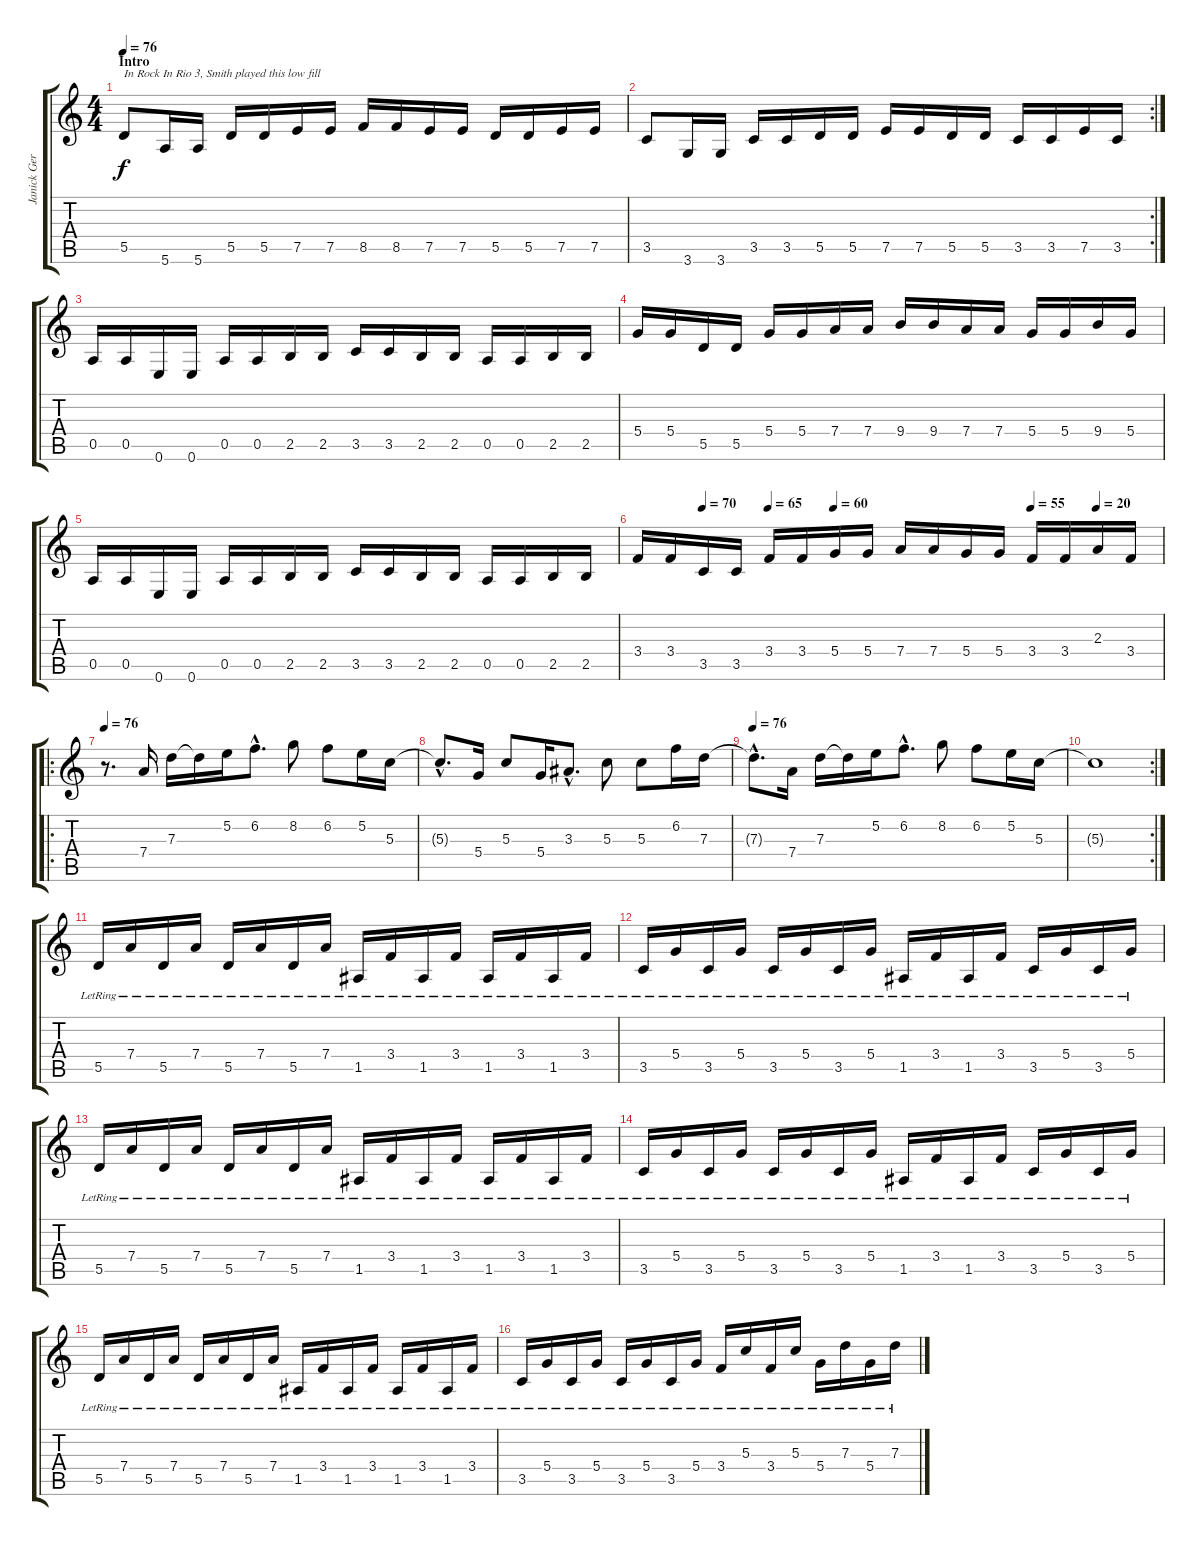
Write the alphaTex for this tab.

\track ("Janick Gers" "Janick Ger") {instrument overdrivenguitar}
\staff {score tabs}
\tuning (E4 B3 G3 D3 A2 E2) {hide}
\ts (4 4)
\section ("" "Intro")
\tempo 76
\clef g2
\ks c
5.5.8{txt "In Rock In Rio 3, Smith played this low fill" dy f instrument overdrivenguitar} 5.6.16 5.6.16 5.5.16 5.5.16 7.5.16 7.5.16 8.5.16 8.5.16 7.5.16 7.5.16 5.5.16 5.5.16 7.5.16 7.5.16 |
\rc 2
3.5.8 3.6.16 3.6.16 3.5.16 3.5.16 5.5.16 5.5.16 7.5.16 7.5.16 5.5.16 5.5.16 3.5.16 3.5.16 7.5.16 3.5.16 |
0.5.16 0.5.16 0.6.16 0.6.16 0.5.16 0.5.16 2.5.16 2.5.16 3.5.16 3.5.16 2.5.16 2.5.16 0.5.16 0.5.16 2.5.16 2.5.16 |
5.4.16 5.4.16 5.5.16 5.5.16 5.4.16 5.4.16 7.4.16 7.4.16 9.4.16 9.4.16 7.4.16 7.4.16 5.4.16 5.4.16 9.4.16 5.4.16 |
0.5.16 0.5.16 0.6.16 0.6.16 0.5.16 0.5.16 2.5.16 2.5.16 3.5.16 3.5.16 2.5.16 2.5.16 0.5.16 0.5.16 2.5.16 2.5.16 |
\tempo (70 0.125)
\tempo (65 0.25)
\tempo (60 0.375)
\tempo (55 0.75)
\tempo (20 0.875)
3.4.16 3.4.16 3.5.16 3.5.16 3.4.16 3.4.16 5.4.16 5.4.16 7.4.16 7.4.16 5.4.16 5.4.16 3.4.16 3.4.16 2.3.16 3.4.16 |
\ro
\tempo 76
r.8{d volume 13 instrument electricguitarjazz} 7.4.16 7.3.16 7.3{t}.16 5.2.16 6.2{hac}.8{d} 8.2.8 6.2.8 5.2.16 5.3.16 |
5.3{hac t}.8{d} 5.4.16 5.3.8 5.4.16 3.3{hac}.8{d} 5.3.8 5.3.8 6.2.16 7.3.16 |
\tempo 76
7.3{hac t}.8{d volume 13 instrument electricguitarjazz} 7.4.16 7.3.16 7.3{t}.16 5.2.16 6.2{hac}.8{d} 8.2.8 6.2.8 5.2.16 5.3.16 |
\rc 2
5.3{t}.1 |
5.5{lr}.16 7.4{lr}.16 5.5{lr}.16 7.4{lr}.16 5.5{lr}.16 7.4{lr}.16 5.5{lr}.16 7.4{lr}.16 1.5{lr}.16 3.4{lr}.16 1.5{lr}.16 3.4{lr}.16 1.5{lr}.16 3.4{lr}.16 1.5{lr}.16 3.4{lr}.16 |
3.5{lr}.16 5.4{lr}.16 3.5{lr}.16 5.4{lr}.16 3.5{lr}.16 5.4{lr}.16 3.5{lr}.16 5.4{lr}.16 1.5{lr}.16 3.4{lr}.16 1.5{lr}.16 3.4{lr}.16 3.5{lr}.16 5.4{lr}.16 3.5{lr}.16 5.4{lr}.16 |
5.5{lr}.16 7.4{lr}.16 5.5{lr}.16 7.4{lr}.16 5.5{lr}.16 7.4{lr}.16 5.5{lr}.16 7.4{lr}.16 1.5{lr}.16 3.4{lr}.16 1.5{lr}.16 3.4{lr}.16 1.5{lr}.16 3.4{lr}.16 1.5{lr}.16 3.4{lr}.16 |
3.5{lr}.16 5.4{lr}.16 3.5{lr}.16 5.4{lr}.16 3.5{lr}.16 5.4{lr}.16 3.5{lr}.16 5.4{lr}.16 1.5{lr}.16 3.4{lr}.16 1.5{lr}.16 3.4{lr}.16 3.5{lr}.16 5.4{lr}.16 3.5{lr}.16 5.4{lr}.16 |
5.5{lr}.16 7.4{lr}.16 5.5{lr}.16 7.4{lr}.16 5.5{lr}.16 7.4{lr}.16 5.5{lr}.16 7.4{lr}.16 1.5{lr}.16 3.4{lr}.16 1.5{lr}.16 3.4{lr}.16 1.5{lr}.16 3.4{lr}.16 1.5{lr}.16 3.4{lr}.16 |
3.5{lr}.16 5.4{lr}.16 3.5{lr}.16 5.4{lr}.16 3.5{lr}.16 5.4{lr}.16 3.5{lr}.16 5.4{lr}.16 3.4{lr}.16 5.3{lr}.16 3.4{lr}.16 5.3{lr}.16 5.4{lr}.16 7.3{lr}.16 5.4{lr}.16 7.3{lr}.16
